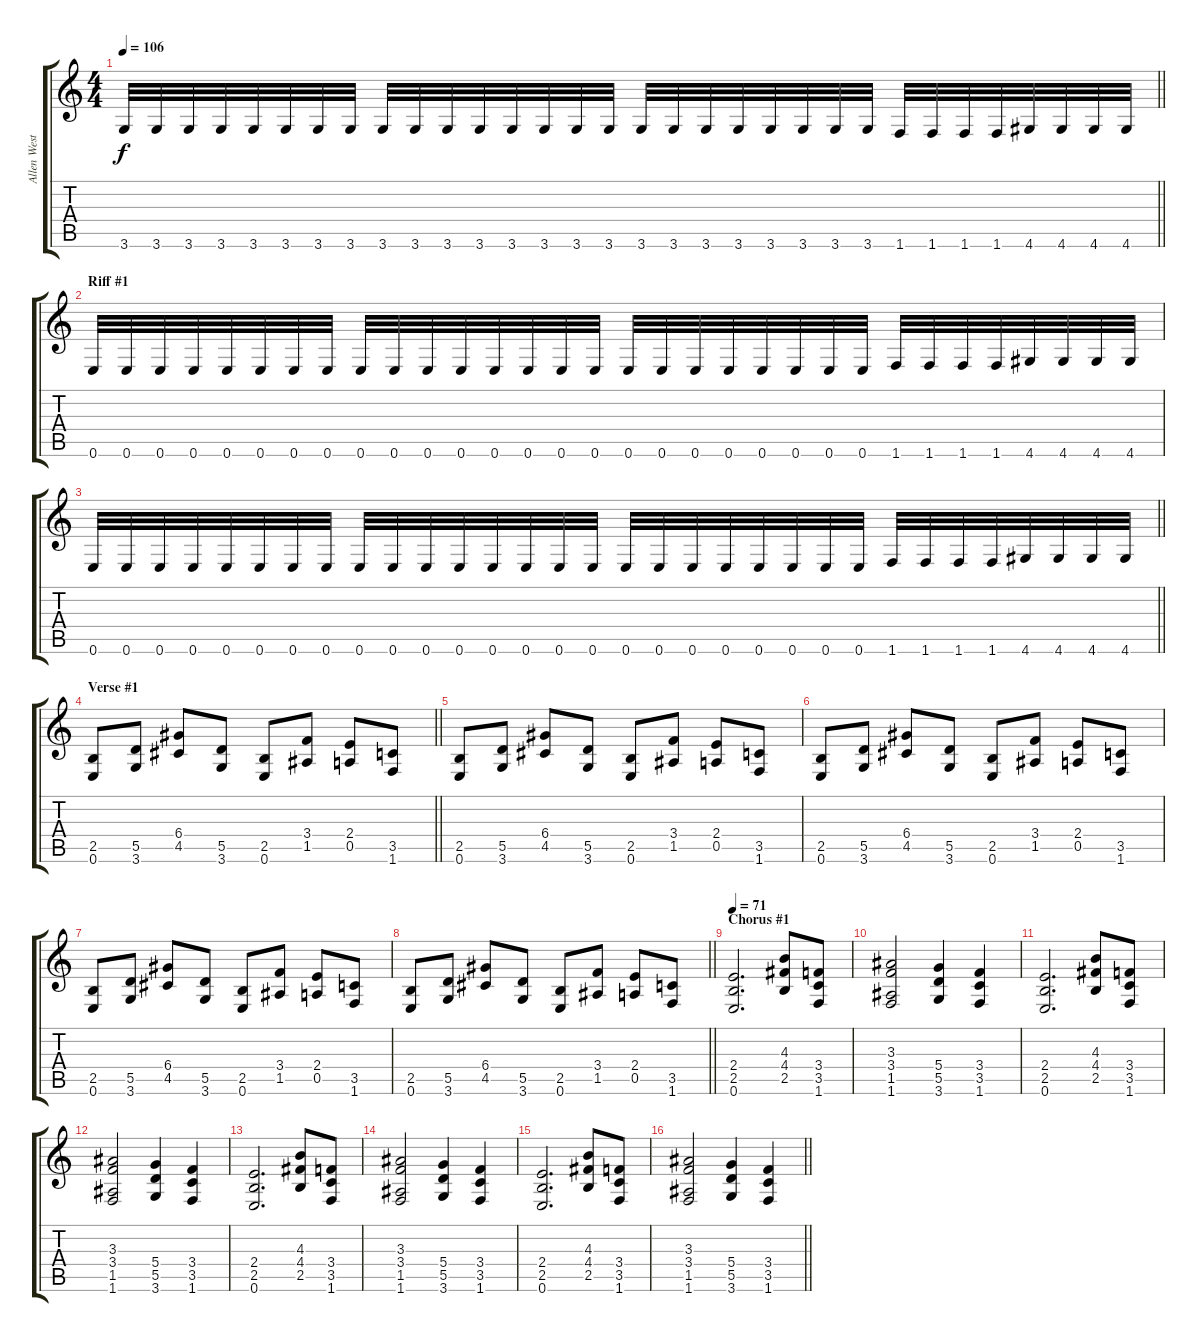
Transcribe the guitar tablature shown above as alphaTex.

\track ("Allen West (Lead Guitar)" "Allen West") {instrument distortionguitar}
\staff {score tabs}
\tuning (E4 B3 G3 D3 A2 E2) {hide}
\ts (4 4)
\tempo 106
\clef g2
\barLineRight lightlight
\ks c
3.6.32{dy f} 3.6.32 3.6.32 3.6.32 3.6.32 3.6.32 3.6.32 3.6.32 3.6.32 3.6.32 3.6.32 3.6.32 3.6.32 3.6.32 3.6.32 3.6.32 3.6.32 3.6.32 3.6.32 3.6.32 3.6.32 3.6.32 3.6.32 3.6.32 1.6.32 1.6.32 1.6.32 1.6.32 4.6.32 4.6.32 4.6.32 4.6.32 |
\section ("" "Riff #1")
0.6.32 0.6.32 0.6.32 0.6.32 0.6.32 0.6.32 0.6.32 0.6.32 0.6.32 0.6.32 0.6.32 0.6.32 0.6.32 0.6.32 0.6.32 0.6.32 0.6.32 0.6.32 0.6.32 0.6.32 0.6.32 0.6.32 0.6.32 0.6.32 1.6.32 1.6.32 1.6.32 1.6.32 4.6.32 4.6.32 4.6.32 4.6.32 |
\barLineRight lightlight
0.6.32 0.6.32 0.6.32 0.6.32 0.6.32 0.6.32 0.6.32 0.6.32 0.6.32 0.6.32 0.6.32 0.6.32 0.6.32 0.6.32 0.6.32 0.6.32 0.6.32 0.6.32 0.6.32 0.6.32 0.6.32 0.6.32 0.6.32 0.6.32 1.6.32 1.6.32 1.6.32 1.6.32 4.6.32 4.6.32 4.6.32 4.6.32 |
\section ("" "Verse #1")
\barLineRight lightlight
(2.5 0.6).8 (5.5 3.6).8 (6.4 4.5).8 (5.5 3.6).8 (2.5 0.6).8 (3.4 1.5).8 (2.4 0.5).8 (3.5 1.6).8 |
(2.5 0.6).8 (5.5 3.6).8 (6.4 4.5).8 (5.5 3.6).8 (2.5 0.6).8 (3.4 1.5).8 (2.4 0.5).8 (3.5 1.6).8 |
(2.5 0.6).8 (5.5 3.6).8 (6.4 4.5).8 (5.5 3.6).8 (2.5 0.6).8 (3.4 1.5).8 (2.4 0.5).8 (3.5 1.6).8 |
(2.5 0.6).8 (5.5 3.6).8 (6.4 4.5).8 (5.5 3.6).8 (2.5 0.6).8 (3.4 1.5).8 (2.4 0.5).8 (3.5 1.6).8 |
\barLineRight lightlight
(2.5 0.6).8 (5.5 3.6).8 (6.4 4.5).8 (5.5 3.6).8 (2.5 0.6).8 (3.4 1.5).8 (2.4 0.5).8 (3.5 1.6).8 |
\section ("" "Chorus #1")
\tempo 71
(2.4 2.5 0.6).2{d} (4.3 4.4 2.5).8 (3.4 3.5 1.6).8 |
(3.3 3.4 1.5 1.6).2 (5.4 5.5 3.6).4 (3.4 3.5 1.6).4 |
(2.4 2.5 0.6).2{d} (4.3 4.4 2.5).8 (3.4 3.5 1.6).8 |
(3.3 3.4 1.5 1.6).2 (5.4 5.5 3.6).4 (3.4 3.5 1.6).4 |
(2.4 2.5 0.6).2{d} (4.3 4.4 2.5).8 (3.4 3.5 1.6).8 |
(3.3 3.4 1.5 1.6).2 (5.4 5.5 3.6).4 (3.4 3.5 1.6).4 |
(2.4 2.5 0.6).2{d} (4.3 4.4 2.5).8 (3.4 3.5 1.6).8 |
\barLineRight lightlight
(3.3 3.4 1.5 1.6).2 (5.4 5.5 3.6).4 (3.4 3.5 1.6).4
